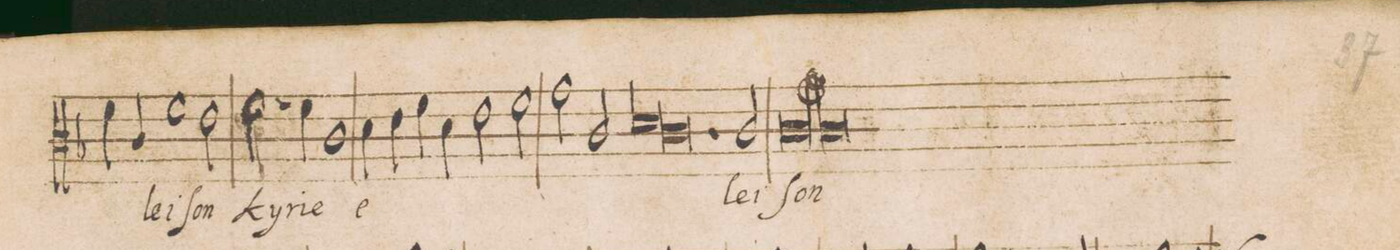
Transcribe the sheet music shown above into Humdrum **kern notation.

**kern	**text
*I"DISCANTVS	*
*clefC3	*
*k[b-]	*
*met(C|)	*
*M2/1	*
4f\	.
4c/	.
1f\	-lei-
=51-	=51-
2e\	-ſon
2.f\	ky-
4f\	-ri-
=52-	=52-
1c	-e
4d\	e-
4e\	.
4f\	.
4d\	.
=53-	=53-
2e\	.
2f\	.
2g\	.
2c/	.
=54-	=54-
*lig	*
1d	.
1.c	.
*Xlig	*
=55-	=55-
2c/	-lei-
0cl	-ſon
=-	=-
*-	*-
